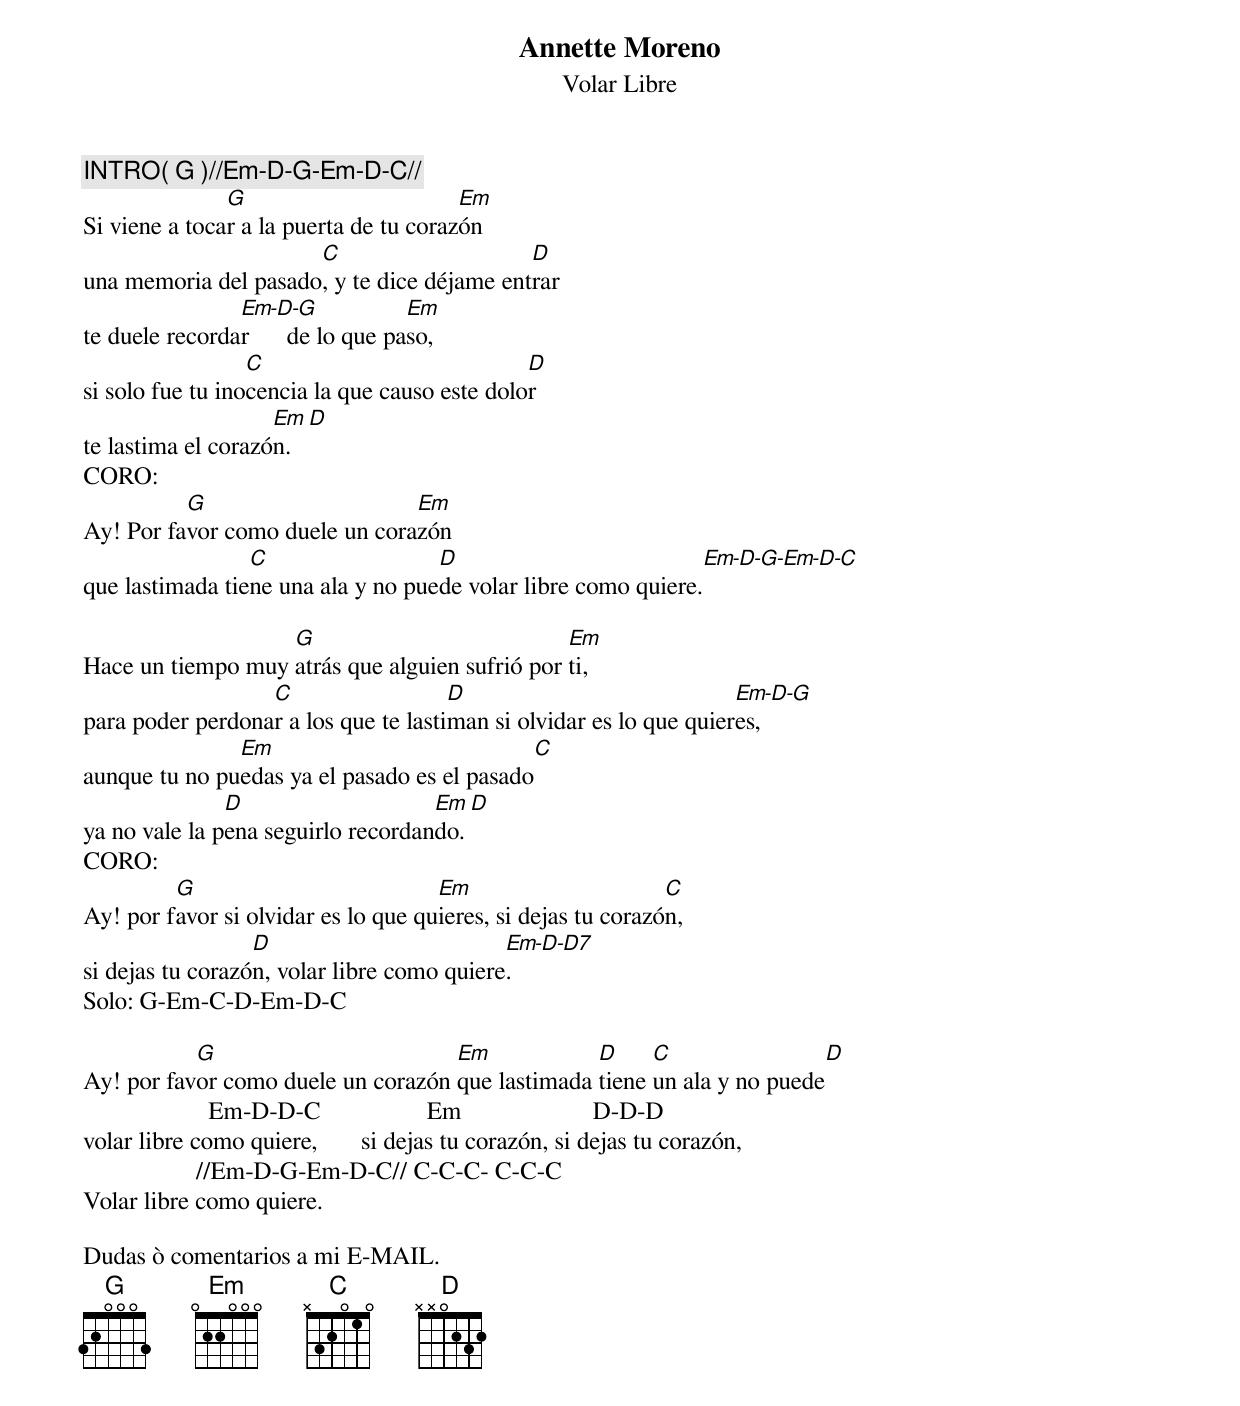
Annette Moreno
Volar Libre
INTRO( G )//Em-D-G-Em-D-C//
               G                        Em
Si viene a tocar a la puerta de tu corazón
                      C                     D
una memoria del pasado, y te dice déjame entrar
                Em-D-G             Em
te duele recordar      de lo que paso,
                  C                            D
si solo fue tu inocencia la que causo este dolor
                    Em D
te lastima el corazón.
CORO:
          G                     Em
Ay! Por favor como duele un corazón
                 C                  D                          Em-D-G-Em-D-C
que lastimada tiene una ala y no puede volar libre como quiere.

                   G                            Em
Hace un tiempo muy atrás que alguien sufrió por ti,
                  C                   D                             Em-D-G
para poder perdonar a los que te lastiman si olvidar es lo que quieres,
               Em                            C
aunque tu no puedas ya el pasado es el pasado
               D                    Em D
ya no vale la pena seguirlo recordando.
CORO:
         G                           Em                       C
Ay! por favor si olvidar es lo que quieres, si dejas tu corazón,
                  D                         Em-D-D7
si dejas tu corazón, volar libre como quiere.
Solo: G-Em-C-D-Em-D-C

           G                        Em            D     C                D
Ay! por favor como duele un corazón que lastimada tiene un ala y no puede
                    Em-D-D-C                 Em                     D-D-D
volar libre como quiere,       si dejas tu corazón, si dejas tu corazón,
                  //Em-D-G-Em-D-C// C-C-C- C-C-C
Volar libre como quiere.

Dudas ò comentarios a mi E-MAIL.
